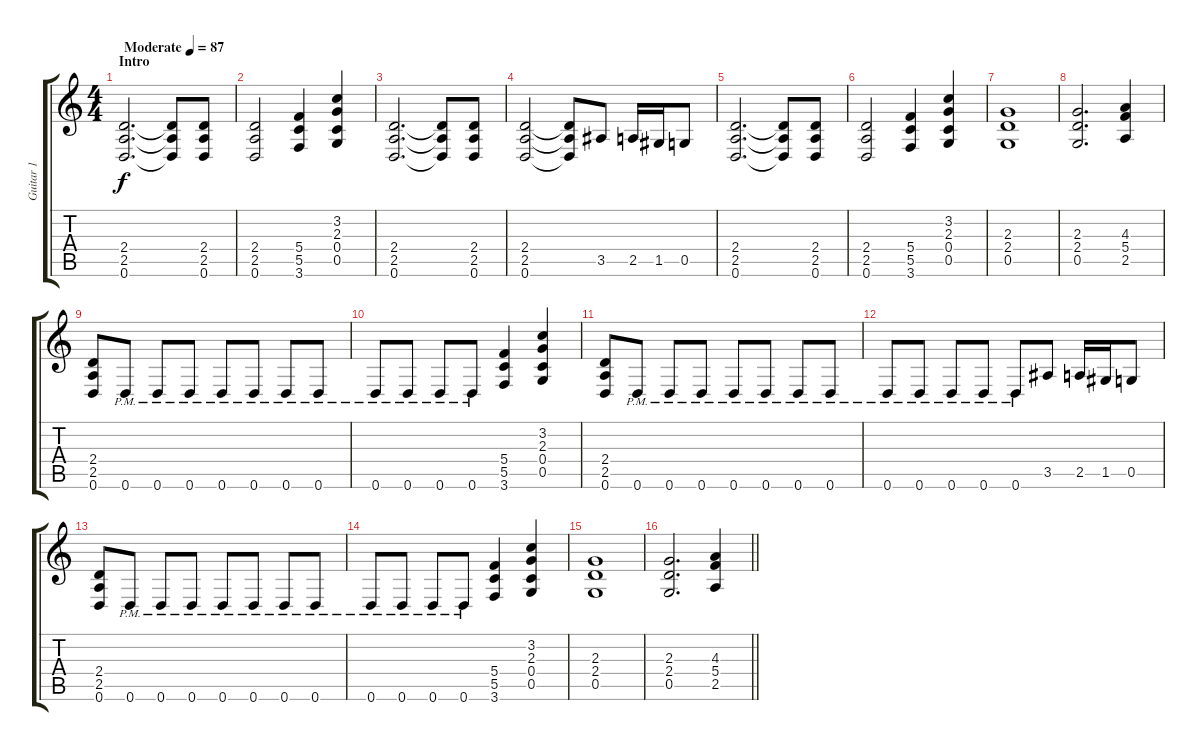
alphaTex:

\track ("Guitar 1" "Guitar 1") {instrument distortionguitar}
\staff {score tabs}
\tuning (D4 A3 F3 C3 G2 D2) {hide}
\ts (4 4)
\section ("" "Intro")
\tempo (87 "Moderate")
\clef g2
\ks c
(2.4 2.5 0.6).2{d dy f instrument distortionguitar} (2.4{t} 2.5{t} 0.6{t}).8 (2.4 2.5 0.6).8 |
(2.4 2.5 0.6).2 (5.4 5.5 3.6).4 (3.2 2.3 0.4 0.5).4 |
(2.4 2.5 0.6).2{d} (2.4{t} 2.5{t} 0.6{t}).8 (2.4 2.5 0.6).8 |
(2.4 2.5 0.6).2 (2.4{t} 2.5{t} 0.6{t}).8 3.5.8 2.5.16 1.5.16 0.5.8 |
(2.4 2.5 0.6).2{d} (2.4{t} 2.5{t} 0.6{t}).8 (2.4 2.5 0.6).8 |
(2.4 2.5 0.6).2 (5.4 5.5 3.6).4 (3.2 2.3 0.4 0.5).4 |
(2.3 2.4 0.5).1 |
(2.3 2.4 0.5).2{d} (4.3 5.4 2.5).4 |
(2.4 2.5 0.6).8 0.6{pm}.8 0.6{pm}.8 0.6{pm}.8 0.6{pm}.8 0.6{pm}.8 0.6{pm}.8 0.6{pm}.8 |
0.6{pm}.8 0.6{pm}.8 0.6{pm}.8 0.6{pm}.8 (5.4 5.5 3.6).4 (3.2 2.3 0.4 0.5).4 |
(2.4 2.5 0.6).8 0.6{pm}.8 0.6{pm}.8 0.6{pm}.8 0.6{pm}.8 0.6{pm}.8 0.6{pm}.8 0.6{pm}.8 |
0.6{pm}.8 0.6{pm}.8 0.6{pm}.8 0.6{pm}.8 0.6{pm}.8 3.5.8 2.5.16 1.5.16 0.5.8 |
(2.4 2.5 0.6).8 0.6{pm}.8 0.6{pm}.8 0.6{pm}.8 0.6{pm}.8 0.6{pm}.8 0.6{pm}.8 0.6{pm}.8 |
0.6{pm}.8 0.6{pm}.8 0.6{pm}.8 0.6{pm}.8 (5.4 5.5 3.6).4 (3.2 2.3 0.4 0.5).4 |
(2.3 2.4 0.5).1 |
\barLineRight lightlight
(2.3 2.4 0.5).2{d} (4.3 5.4 2.5).4
